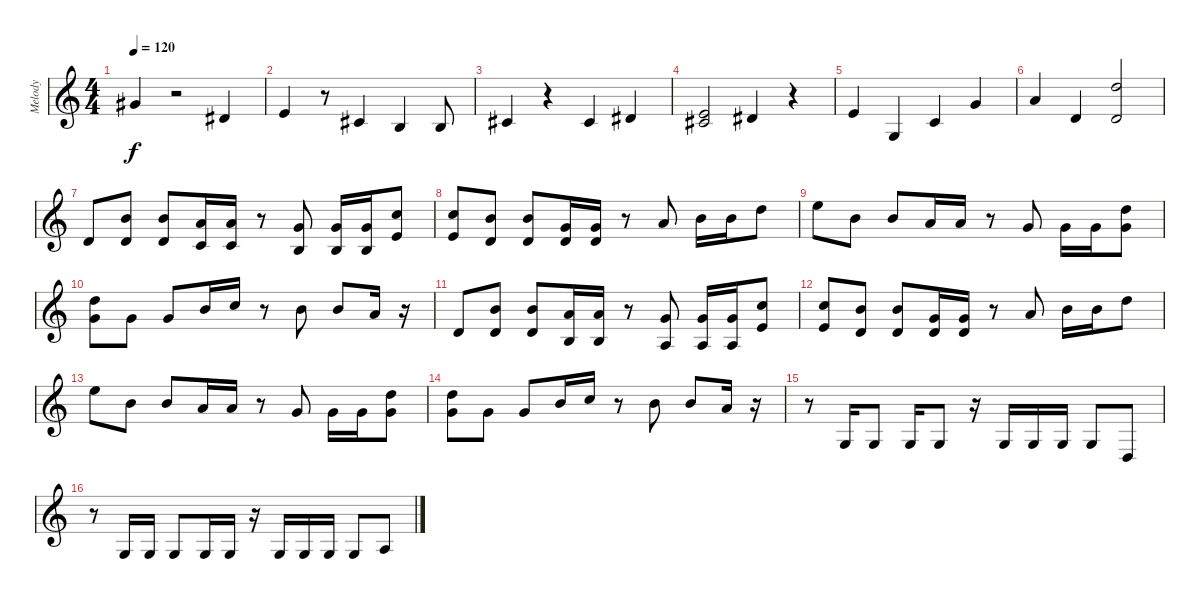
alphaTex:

\track ("Melody" "Melody") {instrument acousticgrandpiano}
\staff {score}
\tuning (E4 B3 G3 D3 A2 E2) {hide}
\ts (4 4)
\tempo 120
\clef g2
\ks c
4.1.4{dy f} r.2 4.2.4 |
0.1.4 r.8 2.2.4 0.2.4 0.2.8 |
2.2.4 r.4 2.2.4 4.2.4 |
(0.1 2.2).2 4.2.4 r.4 |
0.1.4 0.3.4 1.2.4 3.1.4 |
5.1.4 3.2.4 (10.1 3.2).2 |
3.2.8 (3.2 16.3).8 (7.1 3.2).8 (5.1 1.2).16 (5.1 1.2).16 r.8 (3.1 0.2).8 (3.1 0.2).16 (3.1 0.2).16 (0.1 13.2).8 |
(0.1 13.2).8 (7.1 3.2).8 (7.1 3.2).8 (3.1 3.2).16 (3.1 3.2).16 r.8 5.1.8 7.1.16 7.1.16 10.1.8 |
12.1.8 7.1.8 7.1.8 5.1.16 5.1.16 r.8 3.1.8 3.1.16 3.1.16 (3.1 15.2).8 |
(10.1 8.2).8 3.1.8 3.1.8 7.1.16 13.2.16 r.8 7.1.8 7.1.8 5.1.16 r.16 |
3.2.8 (7.1 3.2).8 (7.1 3.2).8 (5.1 0.2).16 (5.1 0.2).16 r.8 (3.1 2.3).8 (3.1 2.3).16 (3.1 2.3).16 (0.1 13.2).8 |
(8.1 5.2).8 (7.1 3.2).8 (7.1 3.2).8 (3.1 3.2).16 (3.1 3.2).16 r.8 5.1.8 7.1.16 7.1.16 10.1.8 |
12.1.8 7.1.8 7.1.8 5.1.16 5.1.16 r.8 3.1.8 3.1.16 3.1.16 (3.1 15.2).8 |
(10.1 8.2).8 3.1.8 3.1.8 7.1.16 8.1.16 r.8 7.1.8 7.1.8 5.1.16 r.16 |
r.8 0.3.16 0.3.8 0.3.16 0.3.8 r.16 0.3.16 0.3.16 0.3.16 0.3.8 0.4.8 |
r.8 0.3.16 0.3.16 0.3.8 0.3.16 0.3.16 r.16 0.3.16 0.3.16 0.3.16 0.3.8 2.3.8
